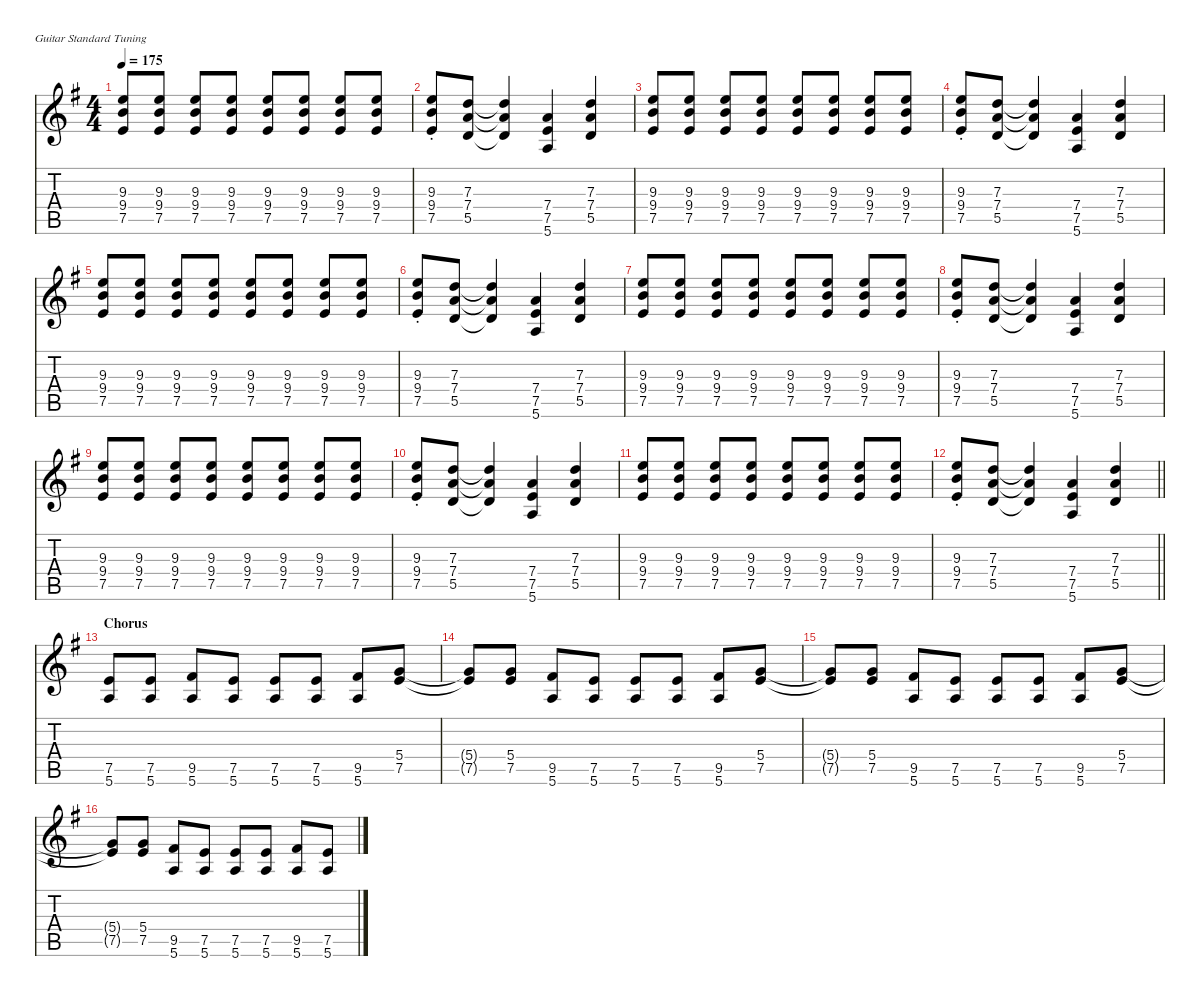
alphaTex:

\hideDynamics
\bracketExtendMode nobrackets
\singleTrackTrackNamePolicy hidden
\multiTrackTrackNamePolicy hidden
\firstSystemTrackNameMode fullname
\firstSystemTrackNameOrientation horizontal
\otherSystemsTrackNameOrientation horizontal
\track ("Rhythm Guitar" "E-Gt") {instrument overdrivenguitar}
\staff {score tabs}
\tuning (E4 B3 G3 D3 A2 E2)
\ts (4 4)
\tempo 175
\clef g2
\ks g
(9.3{acc forcenatural} 9.4{acc forcenatural} 7.5{acc forcenatural}).8{dy f beam Up} (9.3{acc forcenatural} 9.4{acc forcenatural} 7.5{acc forcenatural}).8{beam Up} (9.3{acc forcenatural} 9.4{acc forcenatural} 7.5{acc forcenatural}).8{beam Up} (9.3{acc forcenatural} 9.4{acc forcenatural} 7.5{acc forcenatural}).8{beam Up} (9.3{acc forcenatural} 9.4{acc forcenatural} 7.5{acc forcenatural}).8{beam Up} (9.3{acc forcenatural} 9.4{acc forcenatural} 7.5{acc forcenatural}).8{beam Up} (9.3{acc forcenatural} 9.4{acc forcenatural} 7.5{acc forcenatural}).8{beam Up} (9.3{acc forcenatural} 9.4{acc forcenatural} 7.5{acc forcenatural}).8{beam Up} |
(9.3{st acc forcenatural} 9.4{st acc forcenatural} 7.5{st acc forcenatural}).8{beam Up} (7.3{acc forcenatural} 7.4{acc forcenatural} 5.5{acc forcenatural}).8{beam Up} (7.3{t acc forcenatural} 7.4{t acc forcenatural} 5.5{t acc forcenatural}).4{beam Up} (7.4{acc forcenatural} 7.5{acc forcenatural} 5.6{acc forcenatural}).4{beam Up} (7.3{acc forcenatural} 7.4{acc forcenatural} 5.5{acc forcenatural}).4{beam Up} |
(9.3{acc forcenatural} 9.4{acc forcenatural} 7.5{acc forcenatural}).8{beam Up} (9.3{acc forcenatural} 9.4{acc forcenatural} 7.5{acc forcenatural}).8{beam Up} (9.3{acc forcenatural} 9.4{acc forcenatural} 7.5{acc forcenatural}).8{beam Up} (9.3{acc forcenatural} 9.4{acc forcenatural} 7.5{acc forcenatural}).8{beam Up} (9.3{acc forcenatural} 9.4{acc forcenatural} 7.5{acc forcenatural}).8{beam Up} (9.3{acc forcenatural} 9.4{acc forcenatural} 7.5{acc forcenatural}).8{beam Up} (9.3{acc forcenatural} 9.4{acc forcenatural} 7.5{acc forcenatural}).8{beam Up} (9.3{acc forcenatural} 9.4{acc forcenatural} 7.5{acc forcenatural}).8{beam Up} |
(9.3{st acc forcenatural} 9.4{st acc forcenatural} 7.5{st acc forcenatural}).8{beam Up} (7.3{acc forcenatural} 7.4{acc forcenatural} 5.5{acc forcenatural}).8{beam Up} (7.3{t acc forcenatural} 7.4{t acc forcenatural} 5.5{t acc forcenatural}).4{beam Up} (7.4{acc forcenatural} 7.5{acc forcenatural} 5.6{acc forcenatural}).4{beam Up} (7.3{acc forcenatural} 7.4{acc forcenatural} 5.5{acc forcenatural}).4{beam Up} |
(9.3{acc forcenatural} 9.4{acc forcenatural} 7.5{acc forcenatural}).8{beam Up} (9.3{acc forcenatural} 9.4{acc forcenatural} 7.5{acc forcenatural}).8{beam Up} (9.3{acc forcenatural} 9.4{acc forcenatural} 7.5{acc forcenatural}).8{beam Up} (9.3{acc forcenatural} 9.4{acc forcenatural} 7.5{acc forcenatural}).8{beam Up} (9.3{acc forcenatural} 9.4{acc forcenatural} 7.5{acc forcenatural}).8{beam Up} (9.3{acc forcenatural} 9.4{acc forcenatural} 7.5{acc forcenatural}).8{beam Up} (9.3{acc forcenatural} 9.4{acc forcenatural} 7.5{acc forcenatural}).8{beam Up} (9.3{acc forcenatural} 9.4{acc forcenatural} 7.5{acc forcenatural}).8{beam Up} |
(9.3{st acc forcenatural} 9.4{st acc forcenatural} 7.5{st acc forcenatural}).8{beam Up} (7.3{acc forcenatural} 7.4{acc forcenatural} 5.5{acc forcenatural}).8{beam Up} (7.3{t acc forcenatural} 7.4{t acc forcenatural} 5.5{t acc forcenatural}).4{beam Up} (7.4{acc forcenatural} 7.5{acc forcenatural} 5.6{acc forcenatural}).4{beam Up} (7.3{acc forcenatural} 7.4{acc forcenatural} 5.5{acc forcenatural}).4{beam Up} |
(9.3{acc forcenatural} 9.4{acc forcenatural} 7.5{acc forcenatural}).8{beam Up} (9.3{acc forcenatural} 9.4{acc forcenatural} 7.5{acc forcenatural}).8{beam Up} (9.3{acc forcenatural} 9.4{acc forcenatural} 7.5{acc forcenatural}).8{beam Up} (9.3{acc forcenatural} 9.4{acc forcenatural} 7.5{acc forcenatural}).8{beam Up} (9.3{acc forcenatural} 9.4{acc forcenatural} 7.5{acc forcenatural}).8{beam Up} (9.3{acc forcenatural} 9.4{acc forcenatural} 7.5{acc forcenatural}).8{beam Up} (9.3{acc forcenatural} 9.4{acc forcenatural} 7.5{acc forcenatural}).8{beam Up} (9.3{acc forcenatural} 9.4{acc forcenatural} 7.5{acc forcenatural}).8{beam Up} |
(9.3{st acc forcenatural} 9.4{st acc forcenatural} 7.5{st acc forcenatural}).8{beam Up} (7.3{acc forcenatural} 7.4{acc forcenatural} 5.5{acc forcenatural}).8{beam Up} (7.3{t acc forcenatural} 7.4{t acc forcenatural} 5.5{t acc forcenatural}).4{beam Up} (7.4{acc forcenatural} 7.5{acc forcenatural} 5.6{acc forcenatural}).4{beam Up} (7.3{acc forcenatural} 7.4{acc forcenatural} 5.5{acc forcenatural}).4{beam Up} |
(9.3{acc forcenatural} 9.4{acc forcenatural} 7.5{acc forcenatural}).8{beam Up} (9.3{acc forcenatural} 9.4{acc forcenatural} 7.5{acc forcenatural}).8{beam Up} (9.3{acc forcenatural} 9.4{acc forcenatural} 7.5{acc forcenatural}).8{beam Up} (9.3{acc forcenatural} 9.4{acc forcenatural} 7.5{acc forcenatural}).8{beam Up} (9.3{acc forcenatural} 9.4{acc forcenatural} 7.5{acc forcenatural}).8{beam Up} (9.3{acc forcenatural} 9.4{acc forcenatural} 7.5{acc forcenatural}).8{beam Up} (9.3{acc forcenatural} 9.4{acc forcenatural} 7.5{acc forcenatural}).8{beam Up} (9.3{acc forcenatural} 9.4{acc forcenatural} 7.5{acc forcenatural}).8{beam Up} |
(9.3{st acc forcenatural} 9.4{st acc forcenatural} 7.5{st acc forcenatural}).8{beam Up} (7.3{acc forcenatural} 7.4{acc forcenatural} 5.5{acc forcenatural}).8{beam Up} (7.3{t acc forcenatural} 7.4{t acc forcenatural} 5.5{t acc forcenatural}).4{beam Up} (7.4{acc forcenatural} 7.5{acc forcenatural} 5.6{acc forcenatural}).4{beam Up} (7.3{acc forcenatural} 7.4{acc forcenatural} 5.5{acc forcenatural}).4{beam Up} |
(9.3{acc forcenatural} 9.4{acc forcenatural} 7.5{acc forcenatural}).8{beam Up} (9.3{acc forcenatural} 9.4{acc forcenatural} 7.5{acc forcenatural}).8{beam Up} (9.3{acc forcenatural} 9.4{acc forcenatural} 7.5{acc forcenatural}).8{beam Up} (9.3{acc forcenatural} 9.4{acc forcenatural} 7.5{acc forcenatural}).8{beam Up} (9.3{acc forcenatural} 9.4{acc forcenatural} 7.5{acc forcenatural}).8{beam Up} (9.3{acc forcenatural} 9.4{acc forcenatural} 7.5{acc forcenatural}).8{beam Up} (9.3{acc forcenatural} 9.4{acc forcenatural} 7.5{acc forcenatural}).8{beam Up} (9.3{acc forcenatural} 9.4{acc forcenatural} 7.5{acc forcenatural}).8{beam Up} |
\barLineRight lightlight
(9.3{st acc forcenatural} 9.4{st acc forcenatural} 7.5{st acc forcenatural}).8{beam Up} (7.3{acc forcenatural} 7.4{acc forcenatural} 5.5{acc forcenatural}).8{beam Up} (7.3{t acc forcenatural} 7.4{t acc forcenatural} 5.5{t acc forcenatural}).4{beam Up} (7.4{acc forcenatural} 7.5{acc forcenatural} 5.6{acc forcenatural}).4{beam Up} (7.3{acc forcenatural} 7.4{acc forcenatural} 5.5{acc forcenatural}).4{beam Up} |
\section ("" "Chorus ")
(7.5{acc forcenatural} 5.6{acc forcenatural}).8{beam Up} (7.5{acc forcenatural} 5.6{acc forcenatural}).8{beam Up} (9.5{acc #} 5.6{acc forcenatural}).8{beam Up} (7.5{acc forcenatural} 5.6{acc forcenatural}).8{beam Up} (7.5{acc forcenatural} 5.6{acc forcenatural}).8{beam Up} (7.5{acc forcenatural} 5.6{acc forcenatural}).8{beam Up} (9.5{acc #} 5.6{acc forcenatural}).8{beam Up} (5.4{acc forcenatural} 7.5{acc forcenatural}).8{beam Up} |
(5.4{t acc forcenatural} 7.5{t acc forcenatural}).8{beam Up} (5.4{acc forcenatural} 7.5{acc forcenatural}).8{beam Up} (9.5{acc #} 5.6{acc forcenatural}).8{beam Up} (7.5{acc forcenatural} 5.6{acc forcenatural}).8{beam Up} (7.5{acc forcenatural} 5.6{acc forcenatural}).8{beam Up} (7.5{acc forcenatural} 5.6{acc forcenatural}).8{beam Up} (9.5{acc #} 5.6{acc forcenatural}).8{beam Up} (5.4{acc forcenatural} 7.5{acc forcenatural}).8{beam Up} |
(5.4{t acc forcenatural} 7.5{t acc forcenatural}).8{beam Up} (5.4{acc forcenatural} 7.5{acc forcenatural}).8{beam Up} (9.5{acc #} 5.6{acc forcenatural}).8{beam Up} (7.5{acc forcenatural} 5.6{acc forcenatural}).8{beam Up} (7.5{acc forcenatural} 5.6{acc forcenatural}).8{beam Up} (7.5{acc forcenatural} 5.6{acc forcenatural}).8{beam Up} (9.5{acc #} 5.6{acc forcenatural}).8{beam Up} (5.4{acc forcenatural} 7.5{acc forcenatural}).8{beam Up} |
(5.4{t acc forcenatural} 7.5{t acc forcenatural}).8{beam Up} (5.4{acc forcenatural} 7.5{acc forcenatural}).8{beam Up} (9.5{acc #} 5.6{acc forcenatural}).8{beam Up} (7.5{acc forcenatural} 5.6{acc forcenatural}).8{beam Up} (7.5{acc forcenatural} 5.6{acc forcenatural}).8{beam Up} (7.5{acc forcenatural} 5.6{acc forcenatural}).8{beam Up} (9.5{acc #} 5.6{acc forcenatural}).8{beam Up} (7.5{acc forcenatural} 5.6{acc forcenatural}).8{beam Up}
